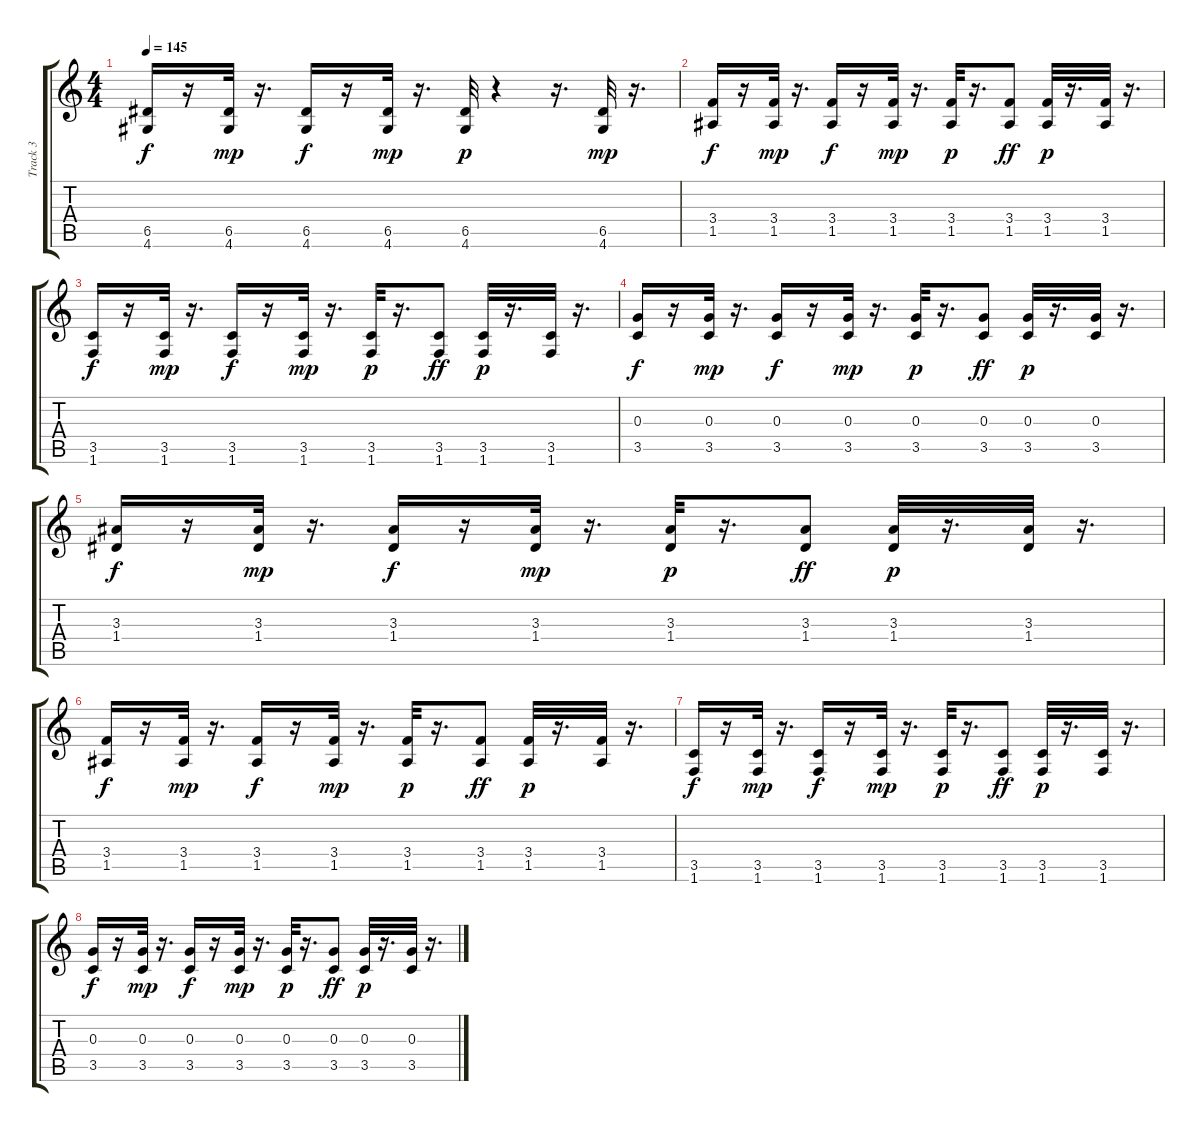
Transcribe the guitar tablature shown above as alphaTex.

\track ("Track 3" "Track 3") {instrument distortionguitar}
\staff {score tabs}
\tuning (E4 B3 G3 D3 A2 E2) {hide}
\ts (4 4)
\tempo 145
\clef g2
\ks c
(6.5 4.6).16{dy f} r.16 (6.5 4.6).32{dy mp} r.16{d} (6.5 4.6).16{dy f} r.16 (6.5 4.6).32{dy mp} r.16{d} (6.5 4.6).32{dy p} r.4 r.16{d} (6.5 4.6).32{dy mp} r.16{d} |
(3.4 1.5).16{dy f} r.16 (3.4 1.5).32{dy mp} r.16{d} (3.4 1.5).16{dy f} r.16 (3.4 1.5).32{dy mp} r.16{d} (3.4 1.5).32{dy p} r.16{d} (3.4 1.5).8{dy ff} (3.4 1.5).32{dy p} r.16{d} (3.4 1.5).32 r.16{d} |
(3.5 1.6).16{dy f} r.16 (3.5 1.6).32{dy mp} r.16{d} (3.5 1.6).16{dy f} r.16 (3.5 1.6).32{dy mp} r.16{d} (3.5 1.6).32{dy p} r.16{d} (3.5 1.6).8{dy ff} (3.5 1.6).32{dy p} r.16{d} (3.5 1.6).32 r.16{d} |
(0.3 3.5).16{dy f} r.16 (0.3 3.5).32{dy mp} r.16{d} (0.3 3.5).16{dy f} r.16 (0.3 3.5).32{dy mp} r.16{d} (0.3 3.5).32{dy p} r.16{d} (0.3 3.5).8{dy ff} (0.3 3.5).32{dy p} r.16{d} (0.3 3.5).32 r.16{d} |
(3.3 1.4).16{dy f} r.16 (3.3 1.4).32{dy mp} r.16{d} (3.3 1.4).16{dy f} r.16 (3.3 1.4).32{dy mp} r.16{d} (3.3 1.4).32{dy p} r.16{d} (3.3 1.4).8{dy ff} (3.3 1.4).32{dy p} r.16{d} (3.3 1.4).32 r.16{d} |
(3.4 1.5).16{dy f} r.16 (3.4 1.5).32{dy mp} r.16{d} (3.4 1.5).16{dy f} r.16 (3.4 1.5).32{dy mp} r.16{d} (3.4 1.5).32{dy p} r.16{d} (3.4 1.5).8{dy ff} (3.4 1.5).32{dy p} r.16{d} (3.4 1.5).32 r.16{d} |
(3.5 1.6).16{dy f} r.16 (3.5 1.6).32{dy mp} r.16{d} (3.5 1.6).16{dy f} r.16 (3.5 1.6).32{dy mp} r.16{d} (3.5 1.6).32{dy p} r.16{d} (3.5 1.6).8{dy ff} (3.5 1.6).32{dy p} r.16{d} (3.5 1.6).32 r.16{d} |
(0.3 3.5).16{dy f} r.16 (0.3 3.5).32{dy mp} r.16{d} (0.3 3.5).16{dy f} r.16 (0.3 3.5).32{dy mp} r.16{d} (0.3 3.5).32{dy p} r.16{d} (0.3 3.5).8{dy ff} (0.3 3.5).32{dy p} r.16{d} (0.3 3.5).32 r.16{d}
